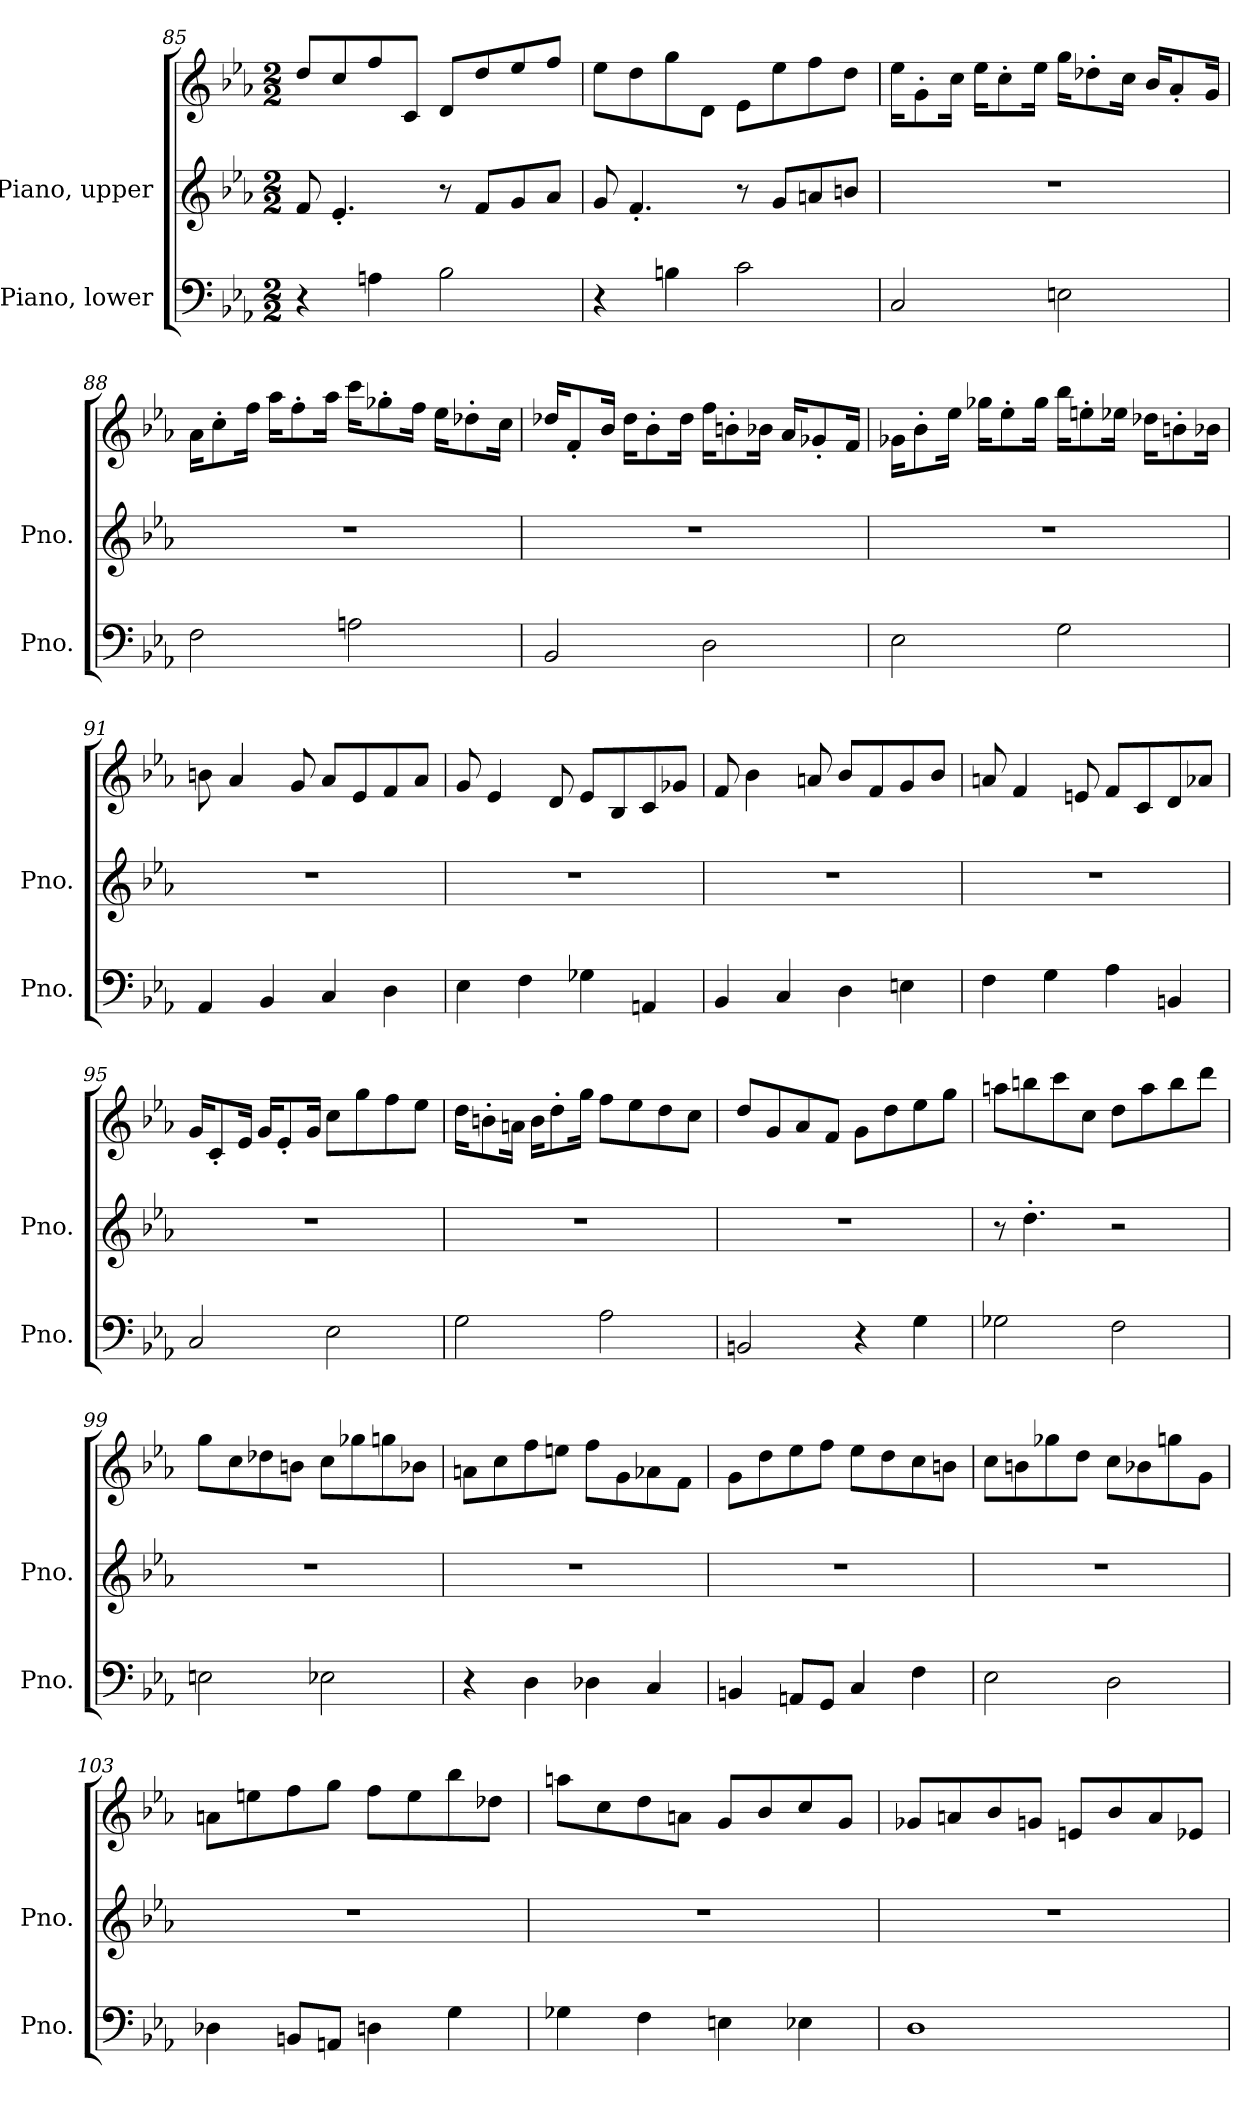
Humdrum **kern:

**kern	**kern	**kern
*part2	*part1	*part1
*staff3	*staff2	*staff1
*I"Piano, lower	*I"Piano, upper	*
*I'Pno.	*I'Pno.	*
*clefF4	*clefG2	*clefG2
*k[b-e-a-]	*k[b-e-a-]	*k[b-e-a-]
*M2/2	*M2/2	*M2/2
=85	=85	=85
4r	8f/	8dd/L
.	4.e-'/	8cc/
4An\	.	8ff/
.	.	8c/J
2B-\	8r	8d/L
.	8f/L	8dd/
.	8g/	8ee-/
.	8a-/J	8ff/J
=86	=86	=86
4r	8g/	8ee-\L
.	4.f'/	8dd\
4Bn\	.	8gg\
.	.	8d\J
2c\	8r	8e-\L
.	8g/L	8ee-\
.	8an/	8ff\
.	8bn/J	8dd\J
!!LO:LB:g=z
=87	=87	=87
2C/	1r	16ee-\KL
.	.	8g'\
.	.	16cc\Jk
.	.	16ee-\KL
.	.	8cc'\
.	.	16ee-\Jk
2En\	.	16gg\KL
.	.	8dd-X'\
.	.	16cc\Jk
.	.	16b-/KL
.	.	8a-'/
.	.	16g/Jk
=88	=88	=88
2F\	1r	16a-\KL
.	.	8cc'\
.	.	16ff\Jk
.	.	16aa-\KL
.	.	8ff'\
.	.	16aa-\Jk
2An\	.	16ccc\KL
.	.	8gg-X'\
.	.	16ff\Jk
.	.	16ee-\KL
.	.	8dd-X'\
.	.	16cc\Jk
=89	=89	=89
2BB-/	1r	16dd-X/KL
.	.	8f'/
.	.	16b-/Jk
.	.	16dd-\KL
.	.	8b-'\
.	.	16dd-\Jk
2D\	.	16ff\KL
.	.	8bn'\
.	.	16b-X\Jk
.	.	16a-/KL
.	.	8g-X'/
.	.	16f/Jk
!!LO:LB:g=z
=90	=90	=90
2E-\	1r	16g-X\KL
.	.	8b-'\
.	.	16ee-\Jk
.	.	16gg-X\KL
.	.	8ee-'\
.	.	16gg-\Jk
2G\	.	16bb-\KL
.	.	8een'\
.	.	16ee-X\Jk
.	.	16dd-X\KL
.	.	8bn'\
.	.	16b-X\Jk
=91	=91	=91
4AA-/	1r	8bn\
.	.	4a-/
4BB-/	.	.
.	.	8g/
4C/	.	8a-/L
.	.	8e-/
4D\	.	8f/
.	.	8a-/J
=92	=92	=92
4E-\	1r	8g/
.	.	4e-/
4F\	.	.
.	.	8d/
4G-X\	.	8e-/L
.	.	8B-/
4AAn/	.	8c/
.	.	8g-X/J
!!LO:PB:g=z
=93	=93	=93
4BB-/	1r	8f/
.	.	4b-\
4C/	.	.
.	.	8an/
4D\	.	8b-/L
.	.	8f/
4En\	.	8g/
.	.	8b-/J
=94	=94	=94
4F\	1r	8an/
.	.	4f/
4G\	.	.
.	.	8en/
4A-\	.	8f/L
.	.	8c/
4BBn/	.	8d/
.	.	8a-X/J
=95	=95	=95
2C/	1r	16g/KL
.	.	8c'/
.	.	16e-/Jk
.	.	16g/KL
.	.	8e-'/
.	.	16g/Jk
2E-\	.	8cc\L
.	.	8gg\
.	.	8ff\
.	.	8ee-\J
=96	=96	=96
2G\	1r	16dd\KL
.	.	8bn'\
.	.	16an\Jk
.	.	16b\KL
.	.	8dd'\
.	.	16gg\Jk
2A-\	.	8ff\L
.	.	8ee-\
.	.	8dd\
.	.	8cc\J
!!LO:LB:g=z
=97	=97	=97
2BBn/	1r	8dd/L
.	.	8g/
.	.	8a-/
.	.	8f/J
4r	.	8g\L
.	.	8dd\
4G\	.	8ee-\
.	.	8gg\J
=98	=98	=98
2G-X\	8r	8aan\L
.	4.dd'\	8bbn\
.	.	8ccc\
.	.	8cc\J
2F\	2r	8dd\L
.	.	8aa\
.	.	8bb\
.	.	8ddd\J
=99	=99	=99
2En\	1r	8gg\L
.	.	8cc\
.	.	8dd-X\
.	.	8bn\J
2E-X\	.	8cc\L
.	.	8gg-X\
.	.	8ggn\
.	.	8b-X\J
=100	=100	=100
4r	1r	8an\L
.	.	8cc\
4D\	.	8ff\
.	.	8een\J
4D-X\	.	8ff\L
.	.	8g\
4C/	.	8a-X\
.	.	8f\J
!!LO:LB:g=z
=101	=101	=101
4BBn/	1r	8g\L
.	.	8dd\
8AAn/L	.	8ee-\
8GG/J	.	8ff\J
4C/	.	8ee-\L
.	.	8dd\
4F\	.	8cc\
.	.	8bn\J
=102	=102	=102
2E-\	1r	8cc\L
.	.	8bn\
.	.	8gg-X\
.	.	8dd\J
2D\	.	8cc\L
.	.	8b-X\
.	.	8ggn\
.	.	8g\J
=103	=103	=103
4D-X\	1r	8an\L
.	.	8een\
8BBn/L	.	8ff\
8AAn/J	.	8gg\J
4Dn\	.	8ff\L
.	.	8ee\
4G\	.	8bb-\
.	.	8dd-X\J
=104	=104	=104
4G-X\	1r	8aan\L
.	.	8cc\
4F\	.	8dd\
.	.	8an\J
4En\	.	8g/L
.	.	8b-/
4E-X\	.	8cc/
.	.	8g/J
!!LO:LB:g=z
=105	=105	=105
1D	1r	8g-X/L
.	.	8an/
.	.	8b-/
.	.	8gn/J
.	.	8en/L
.	.	8b-/
.	.	8a/
.	.	8e-X/J
=	=	=
*-	*-	*-
